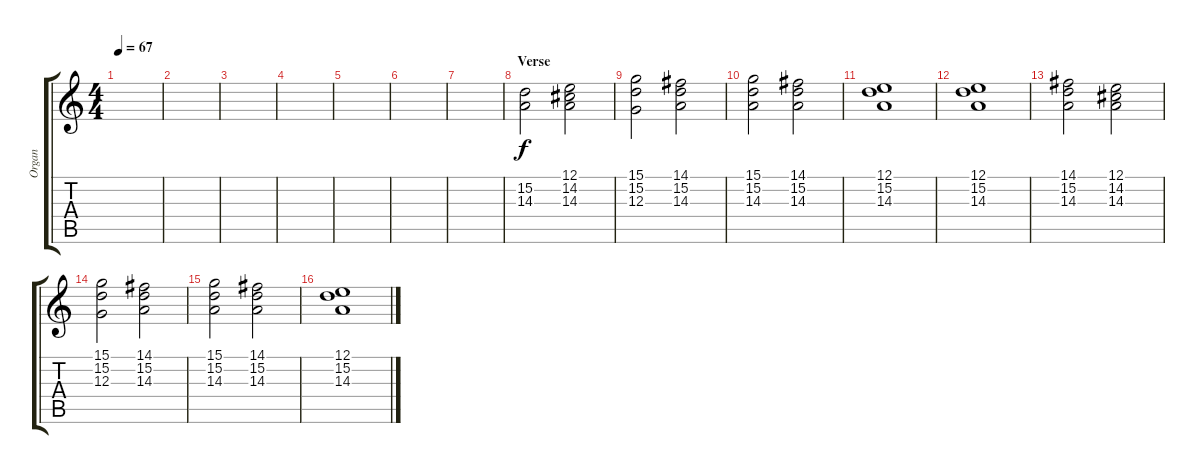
\track ("Organ" "Organ") {instrument rockorgan}
\staff {score tabs}
\tuning (E4 B3 G3 D3 A2 E2) {hide}
\ts (4 4)
\tempo 67
\clef g2
\ks c
|
|
|
|
|
|
|
\section ("" "Verse")
(15.2 14.3).2 (12.1 14.2 14.3).2 |
(15.1 15.2 12.3).2 (14.1 15.2 14.3).2 |
(15.1 15.2 14.3).2 (14.1 15.2 14.3).2 |
(12.1 15.2 14.3).1 |
(12.1 15.2 14.3).1 |
(14.1 15.2 14.3).2 (12.1 14.2 14.3).2 |
(15.1 15.2 12.3).2 (14.1 15.2 14.3).2 |
(15.1 15.2 14.3).2 (14.1 15.2 14.3).2 |
(12.1 15.2 14.3).1
